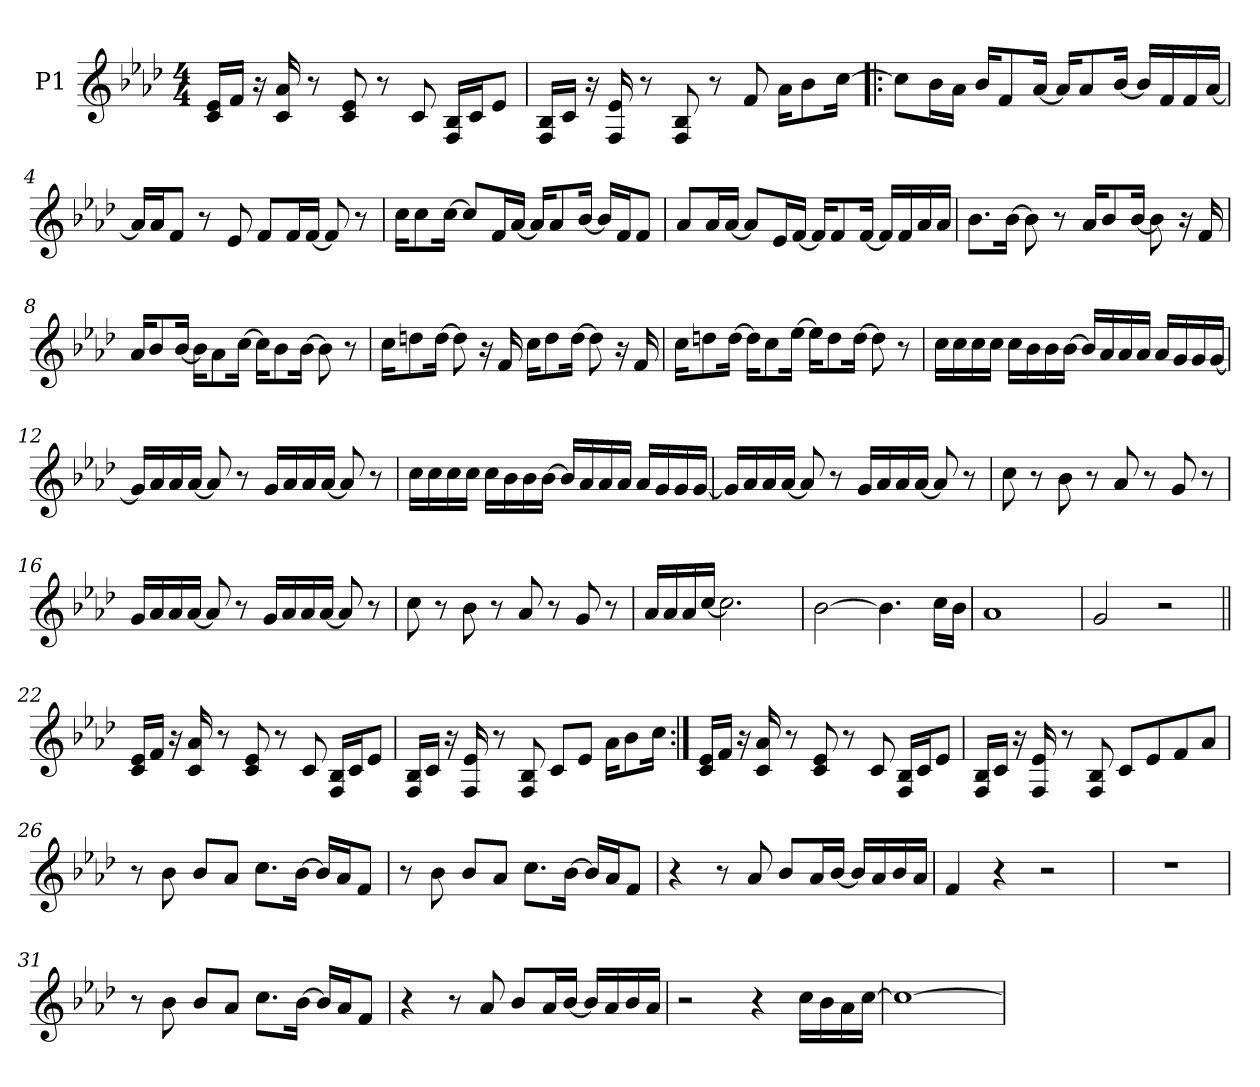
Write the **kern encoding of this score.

**kern
*part1
*staff1
*I"P1
*clefG2
*k[b-e-a-d-]
*f:
*M4/4
*MM104
=1
16c/ 16e-/LL
16f/JJ
16r
16c/ 16a-/
8r
8c/ 8e-/
8r
8c/
16F/ 16B-/LL
16c/J
8e-/J
=2
16F/ 16B-/LL
16c/JJ
16r
16F/ 16e-/
8r
8F/ 8B-/
8r
8f/
16a-\KL
8b-\
[>16cc\Jk
=3!|:
8cc\L]
16b-\L
16a-\JJ
16b-/KL
8f/
[<16a-/Jk
16a-/KL]
8a-/
[<16b-/Jk
16b-/LL]
16f/
16f/
[<16a-/JJ
!!LO:LB:g=z
=4
16a-/LL]
16a-/J
8f/J
8r
8e-/
8f/L
16f/L
[<16f/JJ
8f/]
8r
=5
16cc\KL
8cc\
[>16cc\Jk
8cc/L]
16f/L
[<16a-/JJ
16a-/KL]
8a-/
[<16b-/Jk
16b-/LL]
16f/J
8f/J
=6
8a-/L
16a-/L
[<16a-/JJ
8a-/L]
16e-/L
[<16f/JJ
16f/KL]
8f/
[<16f/Jk
16f/LL]
16f/
16a-/
16a-/JJ
!!LO:LB:g=z
=7
8.b-\L
[>16b-\Jk
8b-\]
8r
16a-/KL
8b-/
[<16b-/Jk
8b-\]
16r
16f/
=8
16a-/KL
8b-/
[<16b-/Jk
16b-\KL]
8a-\
[>16cc\Jk
16cc\KL]
8b-\
[>16b-\Jk
8b-\]
8r
=9
16cc\KL
8ddn\
[>16dd\Jk
8dd\]
16r
16f/
16cc\KL
8dd\
[>16dd\Jk
8dd\]
16r
16f/
!!LO:LB:g=z
=10
16cc\KL
8ddn\
[>16dd\Jk
16dd\KL]
8cc\
[>16ee-\Jk
16ee-\KL]
8dd\
[>16dd\Jk
8dd\]
8r
=11
16cc\LL
16cc\
16cc\
16cc\JJ
16cc\LL
16b-\
16b-\
[>16b-\JJ
16b-/LL]
16a-/
16a-/
16a-/JJ
16a-/LL
16g/
16g/
[<16g/JJ
=12
16g/LL]
16a-/
16a-/
[<16a-/JJ
8a-/]
8r
16g/LL
16a-/
16a-/
[<16a-/JJ
8a-/]
8r
!!LO:LB:g=z
=13
16cc\LL
16cc\
16cc\
16cc\JJ
16cc\LL
16b-\
16b-\
[>16b-\JJ
16b-/LL]
16a-/
16a-/
16a-/JJ
16a-/LL
16g/
16g/
[<16g/JJ
=14
16g/LL]
16a-/
16a-/
[<16a-/JJ
8a-/]
8r
16g/LL
16a-/
16a-/
[<16a-/JJ
8a-/]
8r
=15
8cc\
8r
8b-\
8r
8a-/
8r
8g/
8r
!!LO:LB:g=z
=16
16g/LL
16a-/
16a-/
[<16a-/JJ
8a-/]
8r
16g/LL
16a-/
16a-/
[<16a-/JJ
8a-/]
8r
=17
8cc\
8r
8b-\
8r
8a-/
8r
8g/
8r
=18
16a-/LL
16a-/
16a-/
[<16cc/JJ
2.cc\]
=19
[>2b-\
4.b-\]
16cc\LL
16b-\JJ
=20
1a-
!!LO:LB:g=z
=21
2g/
2r
=22||
16c/ 16e-/LL
16f/JJ
16r
16c/ 16a-/
8r
8c/ 8e-/
8r
8c/
16F/ 16B-/LL
16c/J
8e-/J
=23
16F/ 16B-/LL
16c/JJ
16r
16F/ 16e-/
8r
8F/ 8B-/
8c/L
8e-/J
16a-\KL
8b-\
16cc\Jk
!!LO:LB:g=z
=24:|!
16c/ 16e-/LL
16f/JJ
16r
16c/ 16a-/
8r
8c/ 8e-/
8r
8c/
16F/ 16B-/LL
16c/J
8e-/J
=25
16F/ 16B-/LL
16c/JJ
16r
16F/ 16e-/
8r
8F/ 8B-/
8c/L
8e-/
8f/
8a-/J
=26
8r
8b-\
8b-/L
8a-/J
8.cc\L
[>16b-\Jk
16b-/LL]
16a-/J
8f/J
!!LO:LB:g=z
=27
8r
8b-\
8b-/L
8a-/J
8.cc\L
[>16b-\Jk
16b-/LL]
16a-/J
8f/J
=28
4r
8r
8a-/
8b-/L
16a-/L
[<16b-/JJ
16b-/LL]
16a-/
16b-/
16a-/JJ
=29
4f/
4r
2r
=30
1r
=31
8r
8b-\
8b-/L
8a-/J
8.cc\L
[>16b-\Jk
16b-/LL]
16a-/J
8f/J
!!LO:LB:g=z
=32
4r
8r
8a-/
8b-/L
16a-/L
[<16b-/JJ
16b-/LL]
16a-/
16b-/
16a-/JJ
=33
2r
4r
16cc\LL
16b-\
16a-\
[>16cc\JJ
=34
1cc_
=
*-
